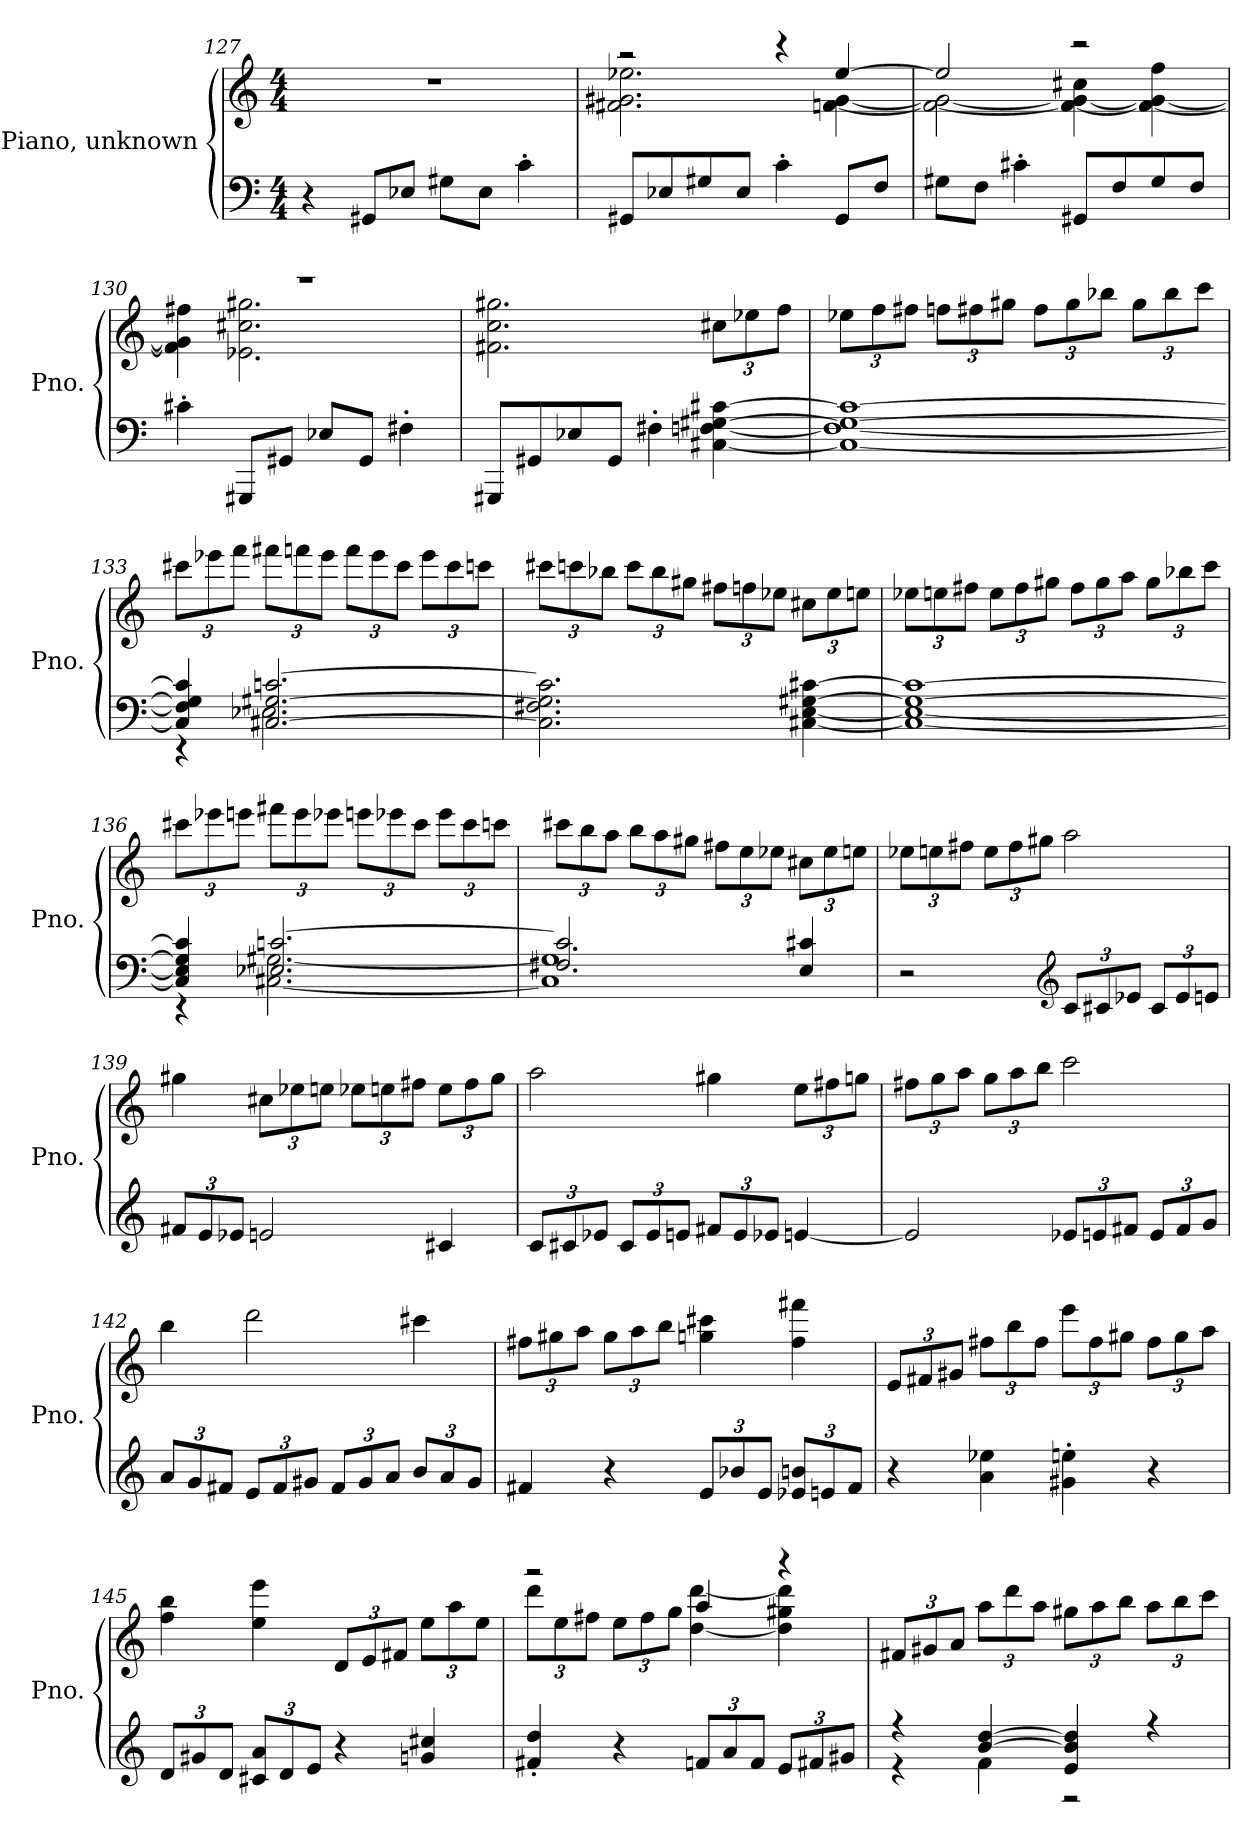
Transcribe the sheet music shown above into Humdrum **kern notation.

**kern	**kern
*part1	*part1
*staff2	*staff1
*I"Piano, unknown	*
*I'Pno.	*
*clefF4	*clefG2
*k[]	*k[]
*M4/4	*M4/4
=127	=127
4r	1r
8GG#X/L	.
8E-X/J	.
8G#X\L	.
8E-\J	.
4c'\	.
!!LO:LB:g=z
=128	=128
*	*^
8GG#X/L	2r	2.f#X\ 2.g#X\ 2.ee-X\
8E-X/	.	.
8G#X/	.	.
8E-/J	.	.
4c'\	4r	.
8GG#/L	[4ee-/	[4fn\ [4g#\
8F/J	.	.
=129	=129	=129
8G#X\L	2ee-/]	2f\_ 2g#\_
8F\J	.	.
4c#X'\	.	.
8GG#X/L	2r	4f\_ 4g#\_ 4cc#X\
8F/	.	.
8G#/	.	4f\_ 4g#\_ 4ff\
8F/J	.	.
=130	=130	=130
4c#X'\	1r	4f\] 4g#\] 4ff#X\
8GGG#X/L	.	2.e-X\ 2.cc#X\ 2.gg#X\
8GG#X/J	.	.
8E-X/L	.	.
8GG#/J	.	.
4F#X'\	.	.
*	*v	*v
!!LO:LB:g=z
=131	=131
8GGG#X/L	2.f#X\ 2.cc\ 2.gg#X\
8GG#X/	.
8E-X/	.
8GG#/J	.
4F#X'\	.
*	*Xbrackettup
[4C#X\ [4Fn\ [4G#X\ [4c#X\	12cc#X\L
.	12ee-X\
.	12ff\J
=132	=132
1C#_ 1F_ 1G#_ 1c#_	12ee-X\L
.	12ff\
.	12ff#X\J
.	12ffn\L
.	12ff#X\
.	12gg#X\J
.	12ff#\L
.	12gg#\
.	12bb-X\J
.	12gg#\L
.	12bb-\
.	12ccc\J
!!LO:LB:g=z
=133	=133
*^	*
4C#/] 4F/] 4G#/] 4c#/]	4r	12ccc#X\L
.	.	12eee-X\
.	.	12fff\J
[2.C#X/ [2.G#X/ [2.cn/	2.E-X\	12fff#X\L
.	.	12fffn\
.	.	12eee-\J
.	.	12fff\L
.	.	12eee-\
.	.	12ccc#\J
.	.	12eee-\L
.	.	12ccc#\
.	.	12cccn\J
*v	*v	*
=134	=134
2.C#\] 2.F#X\ 2.G#\] 2.c\]	12ccc#X\L
.	12cccn\
.	12bb-X\J
.	12ccc\L
.	12bb-\
.	12gg#X\J
.	12ff#X\L
.	12ffn\
.	12ee-X\J
[4C#X\ [4E\ [4G#X\ [4c#X\	12cc#X\L
.	12ee-\
.	12een\J
!!LO:LB:g=z
=135	=135
1C#_ 1E_ 1G#_ 1c#_	12ee-X\L
.	12een\
.	12ff#X\J
.	12ee\L
.	12ff#\
.	12gg#X\J
.	12ff#\L
.	12gg#\
.	12aa\J
.	12gg#\L
.	12bb-X\
.	12ccc\J
=136	=136
*^	*
4C#/] 4E/] 4G#/] 4c#/]	4r	12ccc#X\L
.	.	12eee-X\
.	.	12eeen\J
2.E-X/ [2.cn/	[2.C#X\ [2.G#X\	12fff#X\L
.	.	12eee\
.	.	12eee-X\J
.	.	12eeen\L
.	.	12eee-X\
.	.	12ccc#\J
.	.	12eee-\L
.	.	12ccc#\
.	.	12cccn\J
!!LO:LB:g=z
=137	=137	=137
2.F#X/ 2.c/]	1C#] 1G#]	12ccc#X\L
.	.	12bb\
.	.	12aa\J
.	.	12bb\L
.	.	12aa\
.	.	12gg#X\J
.	.	12ff#X\L
.	.	12ee\
.	.	12ee-X\J
4E/ 4c#X/	.	12cc#X\L
.	.	12ee-\
.	.	12een\J
*v	*v	*
=138	=138
2r	12ee-X\L
.	12een\
.	12ff#X\J
.	12ee\L
.	12ff#\
.	12gg#X\J
*clefG2	*
*Xbrackettup	*
12c/L	2aa\
12c#X/	.
12e-X/J	.
12c#/L	.
12e-/	.
12en/J	.
!!LO:PB:g=z
=139	=139
12f#X/L	4gg#X\
12e/	.
12e-X/J	.
2en/	12cc#X\L
.	12ee-X\
.	12een\J
.	12ee-X\L
.	12een\
.	12ff#X\J
4c#X/	12ee\L
.	12ff#\
.	12gg#\J
=140	=140
12c/L	2aa\
12c#X/	.
12e-X/J	.
12c#/L	.
12e-/	.
12en/J	.
12f#X/L	4gg#X\
12e/	.
12e-X/J	.
[4en/	12ee\L
.	12ff#X\
.	12ggn\J
!!LO:LB:g=z
=141	=141
2e/]	12ff#X\L
.	12gg\
.	12aa\J
.	12gg\L
.	12aa\
.	12bb\J
12e-X/L	2ccc\
12en/	.
12f#X/J	.
12e/L	.
12f#/	.
12g/J	.
=142	=142
12a/L	4bb\
12g/	.
12f#X/J	.
12e/L	2ddd\
12f#/	.
12g#X/J	.
12f#/L	.
12g#/	.
12a/J	.
12b/L	4ccc#X\
12a/	.
12g#/J	.
=143	=143
4f#X/	12ff#X\L
.	12gg#X\
.	12aa\J
4r	12gg#\L
.	12aa\
.	12bb\J
12e/L	4ggn\ 4ccc#X\
12b-X/	.
12e/J	.
12e-X/ 12bn/L	4ff#\ 4fff#X\
12en/	.
12f#/J	.
!!LO:LB:g=z
=144	=144
4r	12e/L
.	12f#X/
.	12g#X/J
4a\ 4ee-X\	12ff#X\L
.	12bb\
.	12ff#\J
4g#X\' 4een\'	12eee\L
.	12ff#\
.	12gg#X\J
4r	12ff#\L
.	12gg#\
.	12aa\J
=145	=145
12d/L	4ff\ 4bb\
12g#X/	.
12d/J	.
12c#X/ 12a/L	4ee\ 4eee\
12d/	.
12e/J	.
4r	12d/L
.	12e/
.	12f#X/J
4gn/ 4cc#X/	12ee\L
.	12aa\
.	12ee\J
=146	=146
*	*^
4f#X/' 4dd/'	2r	12ddd\L
.	.	12ee\
.	.	12ff#X\J
4r	.	12ee\L
.	.	12ff#\
.	.	12gg\J
12fn/L	4aa/	[4dd\ [4ddd\
12a/	.	.
12f/J	.	.
12e/L	4r	4dd\] 4gg#X\ 4ddd\]
12f#X/	.	.
12g#X/J	.	.
*	*v	*v
!!LO:LB:g=z
=147	=147
*^	*
4r	4r	12f#X/L
.	.	12g#X/
.	.	12a/J
[4b/ [4dd/	4f\	12aa\L
.	.	12ddd\
.	.	12aa\J
4e/ 4b/] 4dd/]	2r	12gg#X\L
.	.	12aa\
.	.	12bb\J
4r	.	12aa\L
.	.	12bb\
.	.	12ccc\J
*v	*v	*
=	=
*-	*-
